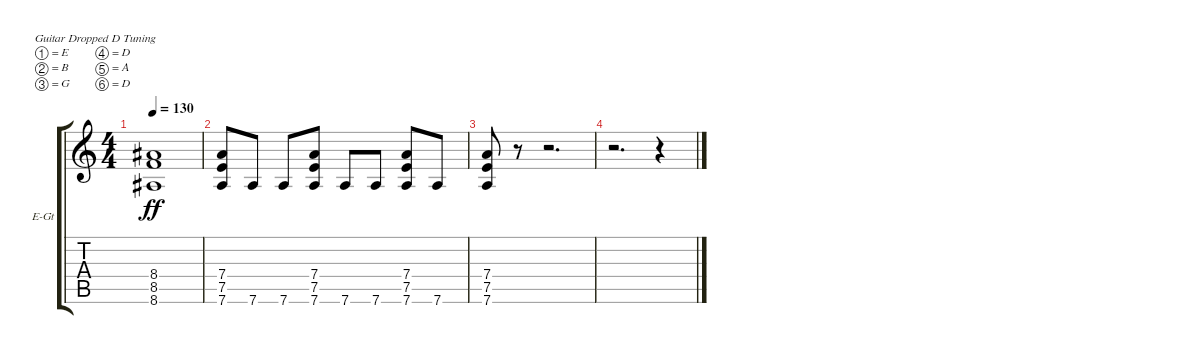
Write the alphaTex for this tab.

\bracketExtendMode groupsimilarinstruments
\firstSystemTrackNameOrientation horizontal
\otherSystemsTrackNameOrientation horizontal
\track ("Guitar (Zacky)" "E-Gt") {instrument overdrivenguitar}
\staff {score tabs}
\tuning (E4 B3 G3 D3 A2 D2)
\ts (4 4)
\tempo 130
\clef g2
\ks c
(8.4 8.5 8.6).1{dy ff} |
(7.4 7.5 7.6).8 7.6.8 7.6.8 (7.4 7.5 7.6).8 7.6.8 7.6.8 (7.4 7.5 7.6).8 7.6.8 |
(7.4 7.5 7.6).8 r.8 r.2{d} |
r.2{d} r.4
